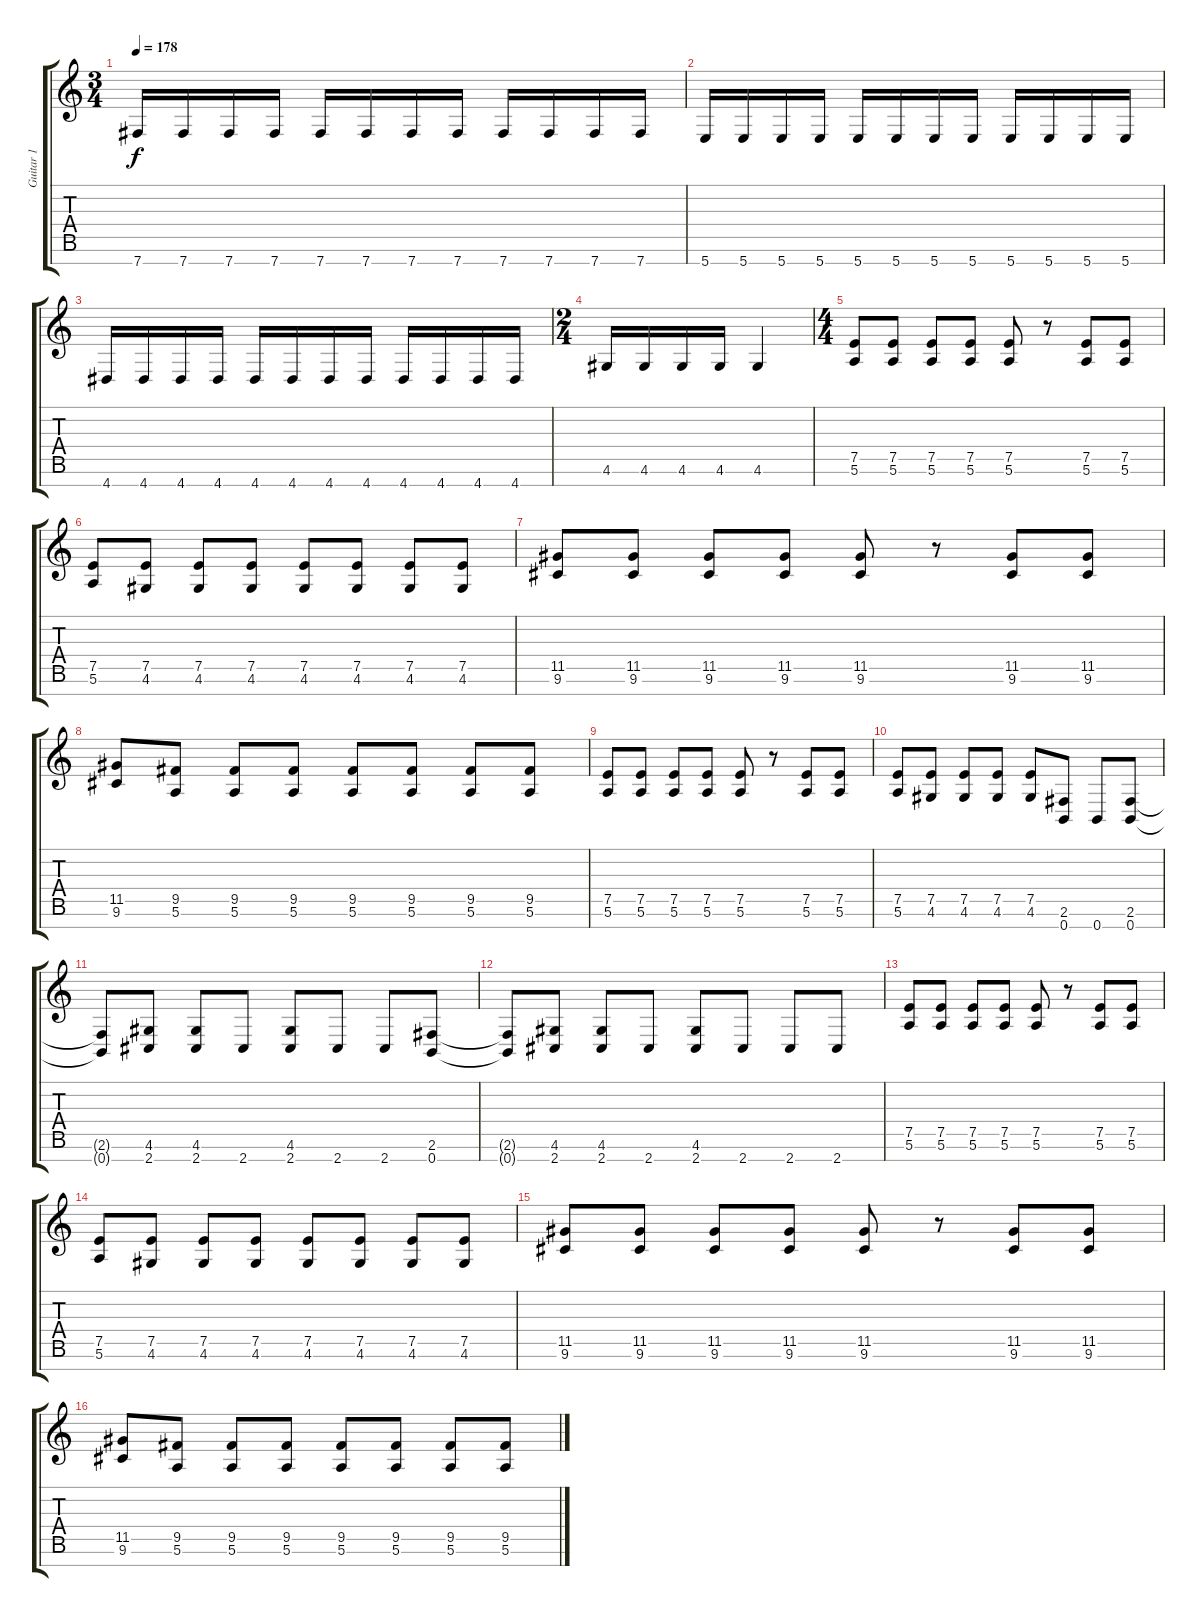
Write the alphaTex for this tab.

\track ("Guitar 1" "Guitar 1") {instrument distortionguitar}
\staff {score tabs}
\tuning (E4 B3 G3 D3 A2 E2 B1) {hide}
\ts (3 4)
\tempo 178
\clef g2
\ks c
7.7.16{dy f} 7.7.16 7.7.16 7.7.16 7.7.16 7.7.16 7.7.16 7.7.16 7.7.16 7.7.16 7.7.16 7.7.16 |
5.7.16 5.7.16 5.7.16 5.7.16 5.7.16 5.7.16 5.7.16 5.7.16 5.7.16 5.7.16 5.7.16 5.7.16 |
4.7.16 4.7.16 4.7.16 4.7.16 4.7.16 4.7.16 4.7.16 4.7.16 4.7.16 4.7.16 4.7.16 4.7.16 |
\ts (2 4)
4.6.16 4.6.16 4.6.16 4.6.16 4.6.4 |
\ts (4 4)
(7.5 5.6).8 (7.5 5.6).8 (7.5 5.6).8 (7.5 5.6).8 (7.5 5.6).8 r.8 (7.5 5.6).8 (7.5 5.6).8 |
(7.5 5.6).8 (7.5 4.6).8 (7.5 4.6).8 (7.5 4.6).8 (7.5 4.6).8 (7.5 4.6).8 (7.5 4.6).8 (7.5 4.6).8 |
(11.5 9.6).8 (11.5 9.6).8 (11.5 9.6).8 (11.5 9.6).8 (11.5 9.6).8 r.8 (11.5 9.6).8 (11.5 9.6).8 |
(11.5 9.6).8 (9.5 5.6).8 (9.5 5.6).8 (9.5 5.6).8 (9.5 5.6).8 (9.5 5.6).8 (9.5 5.6).8 (9.5 5.6).8 |
(7.5 5.6).8 (7.5 5.6).8 (7.5 5.6).8 (7.5 5.6).8 (7.5 5.6).8 r.8 (7.5 5.6).8 (7.5 5.6).8 |
(7.5 5.6).8 (7.5 4.6).8 (7.5 4.6).8 (7.5 4.6).8 (7.5 4.6).8 (2.6 0.7).8 0.7.8 (2.6 0.7).8 |
(2.6{t} 0.7{t}).8 (4.6 2.7).8 (4.6 2.7).8 2.7.8 (4.6 2.7).8 2.7.8 2.7.8 (2.6 0.7).8 |
(2.6{t} 0.7{t}).8 (4.6 2.7).8 (4.6 2.7).8 2.7.8 (4.6 2.7).8 2.7.8 2.7.8 2.7.8 |
(7.5 5.6).8 (7.5 5.6).8 (7.5 5.6).8 (7.5 5.6).8 (7.5 5.6).8 r.8 (7.5 5.6).8 (7.5 5.6).8 |
(7.5 5.6).8 (7.5 4.6).8 (7.5 4.6).8 (7.5 4.6).8 (7.5 4.6).8 (7.5 4.6).8 (7.5 4.6).8 (7.5 4.6).8 |
(11.5 9.6).8 (11.5 9.6).8 (11.5 9.6).8 (11.5 9.6).8 (11.5 9.6).8 r.8 (11.5 9.6).8 (11.5 9.6).8 |
(11.5 9.6).8 (9.5 5.6).8 (9.5 5.6).8 (9.5 5.6).8 (9.5 5.6).8 (9.5 5.6).8 (9.5 5.6).8 (9.5 5.6).8
